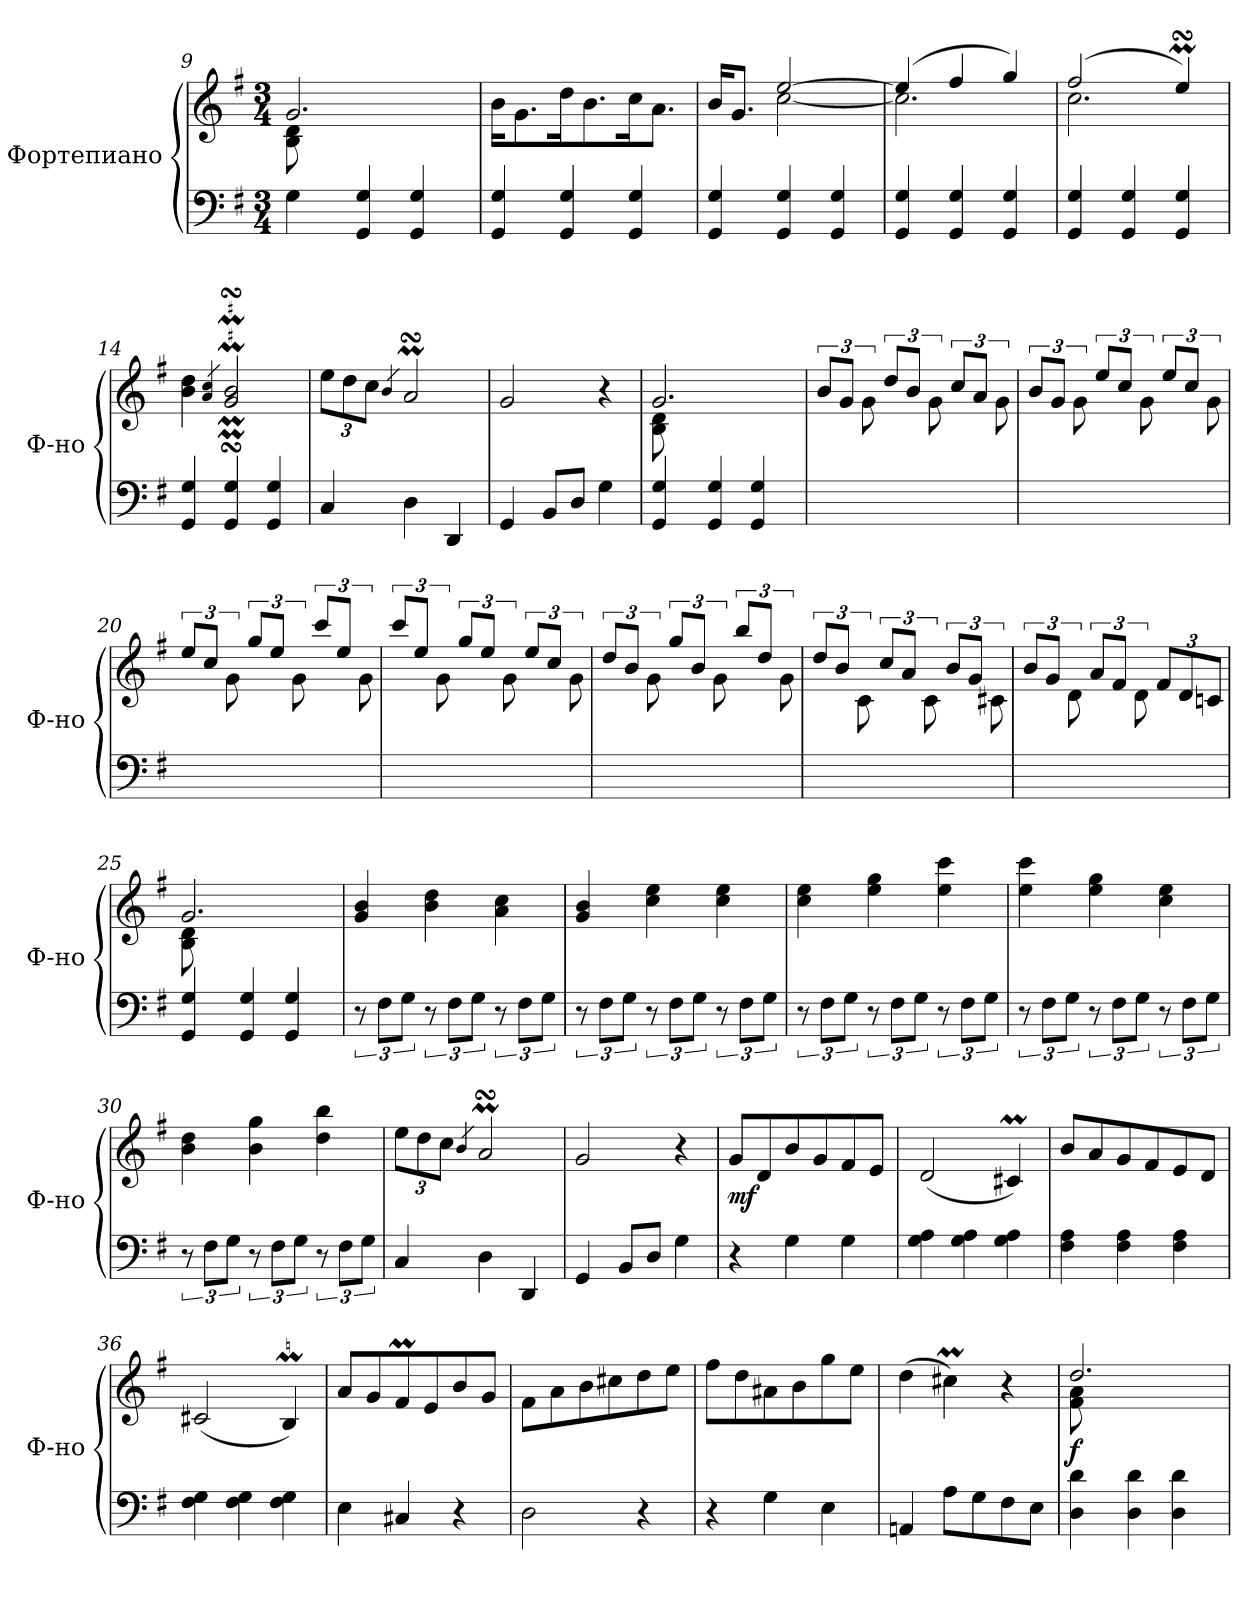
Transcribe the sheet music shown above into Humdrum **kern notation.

**kern	**kern	**dynam
*part1	*part1	*part1
*staff2	*staff1	*staff1/2
*I"Фортепиано	*	*
*I'Ф-но	*	*
*clefF4	*clefG2	*
*k[f#]	*k[f#]	*
*M3/4	*M3/4	*
=9	=9	=9
*	*^	*
4G\	2.g/	8B\ 8d\	.
.	.	2ryy	.
4GG/ 4G/	.	.	.
4GG/ 4G/	.	.	.
.	.	8ryy	.
*	*v	*v	*
=10	=10	=10
4GG/ 4G/	16b\KL	.
.	8.g\	.
4GG/ 4G/	16dd\K	.
.	8.b\	.
4GG/ 4G/	16cc\K	.
.	8.a\J	.
=11	=11	=11
*	*^	*
4GG/ 4G/	16b/KL	4ryy	.
.	8.g/J	.	.
4GG/ 4G/	[2ee/	[2cc\	.
4GG/ 4G/	.	.	.
=12	=12	=12	=12
4GG/ 4G/	(>4ee/]	2.cc\]	.
4GG/ 4G/	4ff#/	.	.
4GG/ 4G/	4gg/)	.	.
!!LO:LB:g=z	!!
=13	=13	=13	=13
4GG/ 4G/	(>2ff#/	2.cc\	.
4GG/ 4G/	.	.	.
4GG/ 4G/	4eeMsSSS/)	.	.
*	*v	*v	*
=14	=14	=14
4GG/ 4G/	4b\ 4dd\	.
.	4qa/ 4qcc/	.
4GG/ 4G/	2g/MsSSS 2b/MsSSS	.
4GG/ 4G/	.	.
=15	=15	=15
*	*Xbrackettup	*
4C/	12ee\L	.
.	12dd\	.
.	12cc\J	.
.	4qb/	.
4D\	2aMsSSS/	.
4DD/	.	.
=16	=16	=16
4GG/	2g/	.
8BB/L	.	.
8D/J	.	.
4G\	4r	.
=17	=17	=17
*	*^	*
4GG/ 4G/	2.g/	8B\ 8d\	.
.	.	2ryy	.
4GG/ 4G/	.	.	.
4GG/ 4G/	.	.	.
.	.	8ryy	.
*	*v	*v	*
=18	=18	=18
*	*brackettup	*
2.ryy	12b/L	.
.	12g/J	.
.	12g\	.
.	12dd/L	.
.	12b/J	.
.	12g\	.
.	12cc/L	.
.	12a/J	.
.	12g\	.
!!LO:LB:g=z
=19	=19	=19
2.ryy	12b/L	.
.	12g/J	.
.	12g\	.
.	12ee/L	.
.	12cc/J	.
.	12g\	.
.	12ee/L	.
.	12cc/J	.
.	12g\	.
=20	=20	=20
2.ryy	12ee/L	.
.	12cc/J	.
.	12g\	.
.	12gg/L	.
.	12ee/J	.
.	12g\	.
.	12ccc/L	.
.	12ee/J	.
.	12g\	.
=21	=21	=21
2.ryy	12ccc/L	.
.	12ee/J	.
.	12g\	.
.	12gg/L	.
.	12ee/J	.
.	12g\	.
.	12ee/L	.
.	12cc/J	.
.	12g\	.
=22	=22	=22
2.ryy	12dd/L	.
.	12b/J	.
.	12g\	.
.	12gg/L	.
.	12b/J	.
.	12g\	.
.	12bb/L	.
.	12dd/J	.
.	12g\	.
!!LO:LB:g=z
=23	=23	=23
2.ryy	12dd/L	.
.	12b/J	.
.	12c\	.
.	12cc/L	.
.	12a/J	.
.	12c\	.
.	12b/L	.
.	12g/J	.
.	12c#X\	.
=24	=24	=24
2.ryy	12b/L	.
.	12g/J	.
.	12d\	.
.	12a/L	.
.	12f#/J	.
.	12d\	.
*	*Xbrackettup	*
.	12f#/L	.
.	12d/	.
.	12cn/J	.
=25	=25	=25
*	*^	*
4GG/ 4G/	2.g/	8B\ 8d\	.
.	.	2ryy	.
4GG/ 4G/	.	.	.
4GG/ 4G/	.	.	.
.	.	8ryy	.
*	*v	*v	*
=26	=26	=26
12r	4g/ 4b/	.
12F#\L	.	.
12G\J	.	.
12r	4b\ 4dd\	.
12F#\L	.	.
12G\J	.	.
12r	4a\ 4cc\	.
12F#\L	.	.
12G\J	.	.
!!LO:LB:g=z
=27	=27	=27
12r	4g/ 4b/	.
12F#\L	.	.
12G\J	.	.
12r	4cc\ 4ee\	.
12F#\L	.	.
12G\J	.	.
12r	4cc\ 4ee\	.
12F#\L	.	.
12G\J	.	.
=28	=28	=28
12r	4cc\ 4ee\	.
12F#\L	.	.
12G\J	.	.
12r	4ee\ 4gg\	.
12F#\L	.	.
12G\J	.	.
12r	4ee\ 4ccc\	.
12F#\L	.	.
12G\J	.	.
=29	=29	=29
12r	4ee\ 4ccc\	.
12F#\L	.	.
12G\J	.	.
12r	4ee\ 4gg\	.
12F#\L	.	.
12G\J	.	.
12r	4cc\ 4ee\	.
12F#\L	.	.
12G\J	.	.
=30	=30	=30
12r	4b\ 4dd\	.
12F#\L	.	.
12G\J	.	.
12r	4b\ 4gg\	.
12F#\L	.	.
12G\J	.	.
12r	4dd\ 4bb\	.
12F#\L	.	.
12G\J	.	.
!!LO:PB:g=z
=31	=31	=31
4C/	12ee\L	.
.	12dd\	.
.	12cc\J	.
.	4qb/	.
4D\	2aMsSSS/	.
4DD/	.	.
=32	=32	=32
4GG/	2g/	.
8BB/L	.	.
8D/J	.	.
4G\	4r	.
=33	=33	=33
!	!	!LO:DY:b
4r	8g/L	mf
.	8d/	.
4G\	8b/	.
.	8g/	.
4G\	8f#/	.
.	8e/J	.
=34	=34	=34
4G\ 4A\	(<2d/	.
4G\ 4A\	.	.
4G\ 4A\	4c#Xm/)	.
=35	=35	=35
4F#\ 4A\	8b/L	.
.	8a/	.
4F#\ 4A\	8g/	.
.	8f#/	.
4F#\ 4A\	8e/	.
.	8d/J	.
=36	=36	=36
4F#\ 4G\	(<2c#X/	.
4F#\ 4G\	.	.
4F#\ 4G\	4Bm/)	.
!!LO:LB:g=z
=37	=37	=37
4E\	8a/L	.
.	8g/	.
4C#X/	8f#m/	.
.	8e/	.
4r	8b/	.
.	8g/J	.
=38	=38	=38
2D\	8f#\L	.
.	8a\	.
.	8b\	.
.	8cc#X\	.
4r	8dd\	.
.	8ee\J	.
=39	=39	=39
4r	8ff#\L	.
.	8dd\	.
4G\	8a#X\	.
.	8b\	.
4E\	8gg\	.
.	8ee\J	.
=40	=40	=40
4AAn/	(>4dd\	.
8A\L	4cc#Xm\)	.
8G\	.	.
8F#\	4r	.
8E\J	.	.
=41	=41	=41
*	*^	*
!	!	!	!LO:DY:b
4D\ 4d\	2.dd/	8f#\ 8a\	f
.	.	2ryy	.
4D\ 4d\	.	.	.
4D\ 4d\	.	.	.
.	.	8ryy	.
*	*v	*v	*
=	=	=
*-	*-	*-
